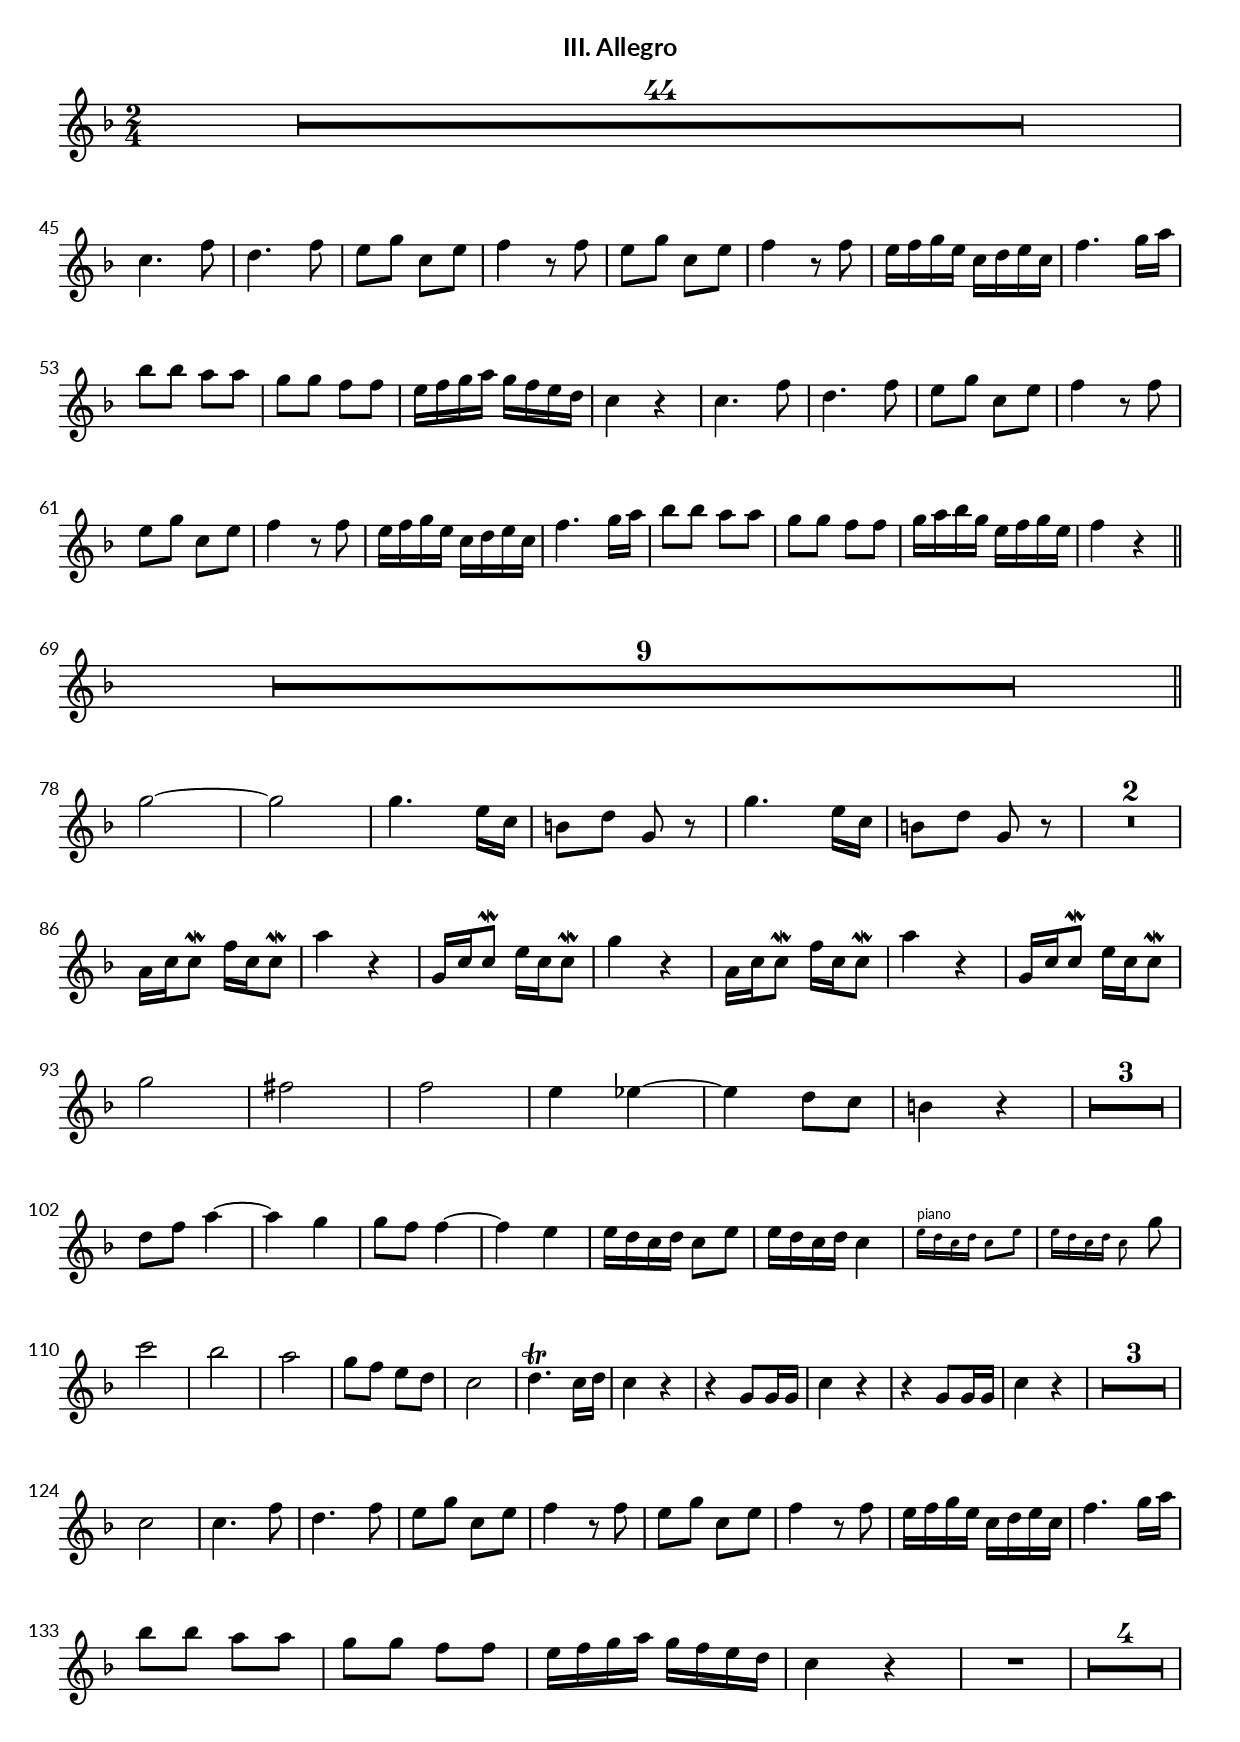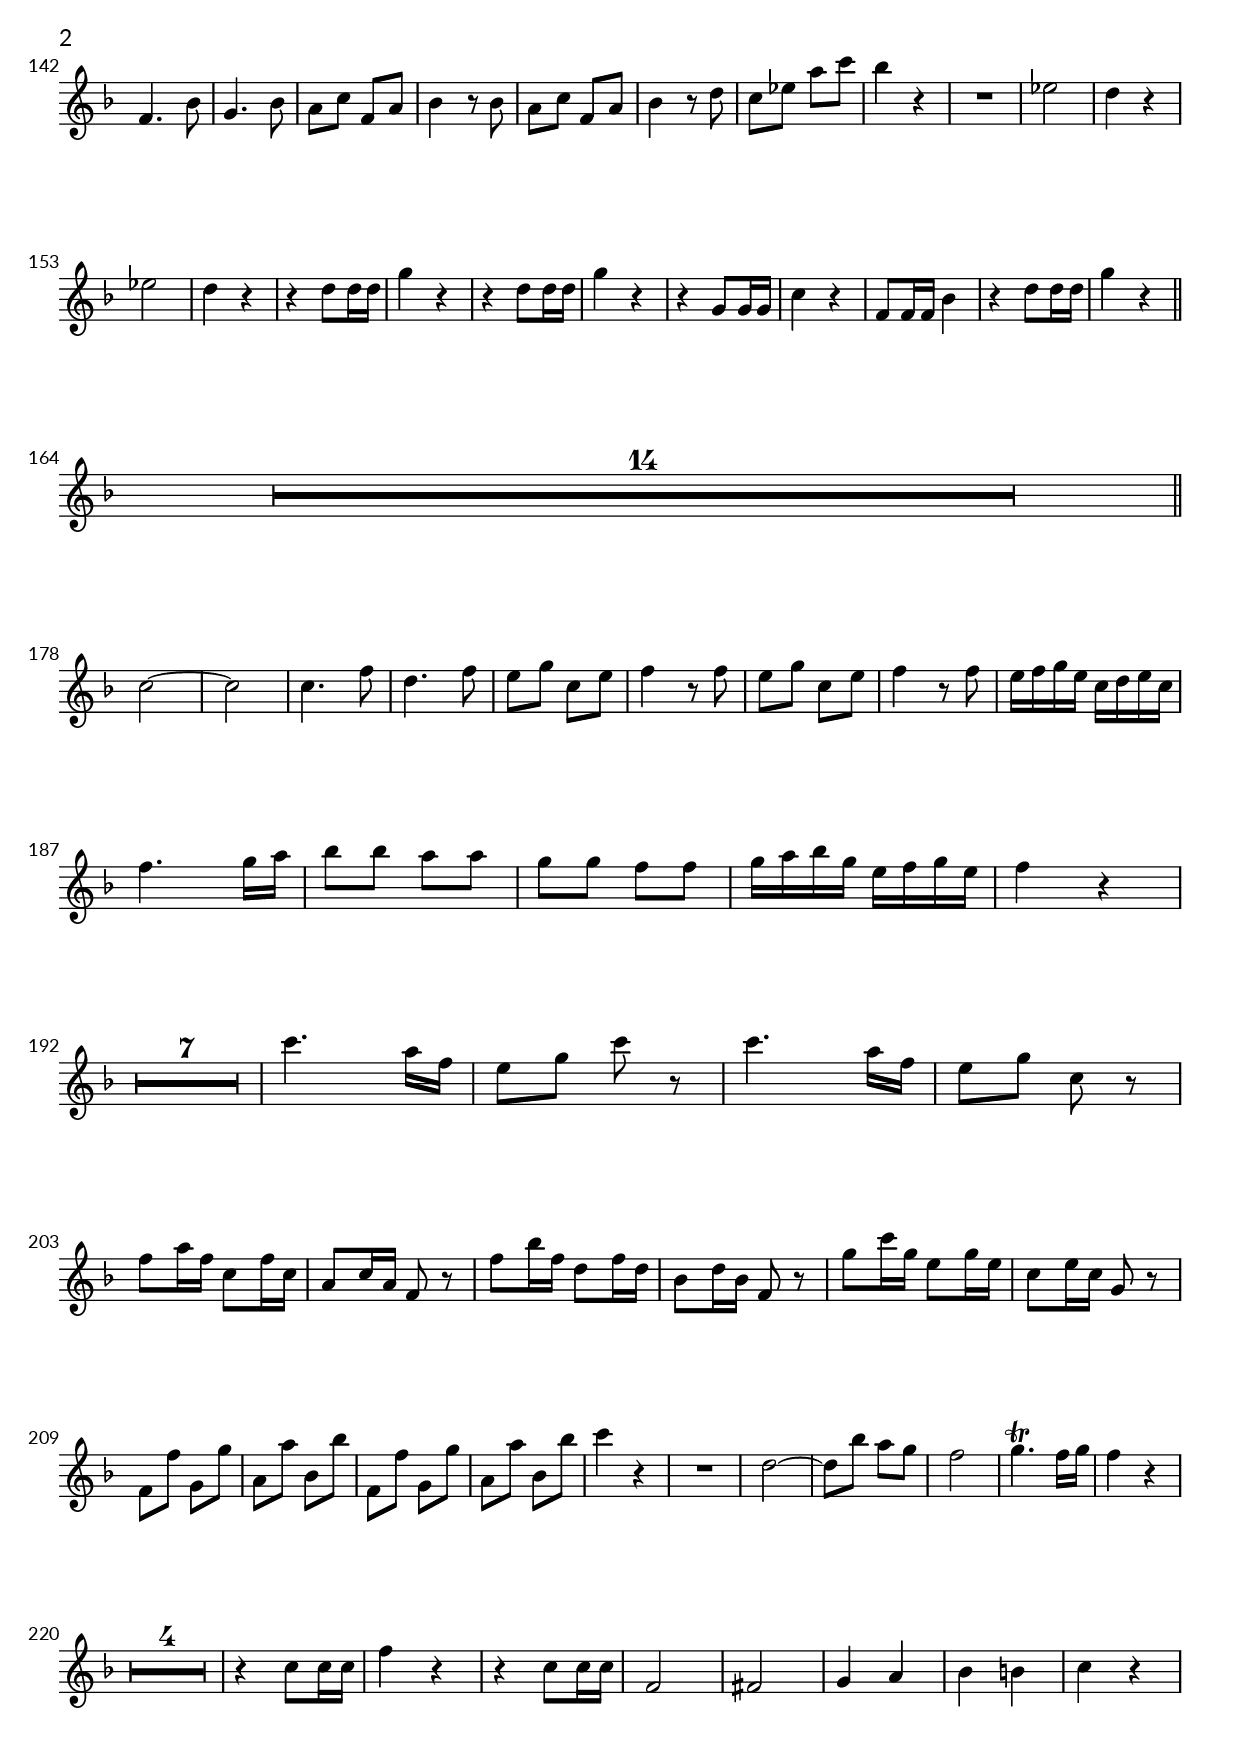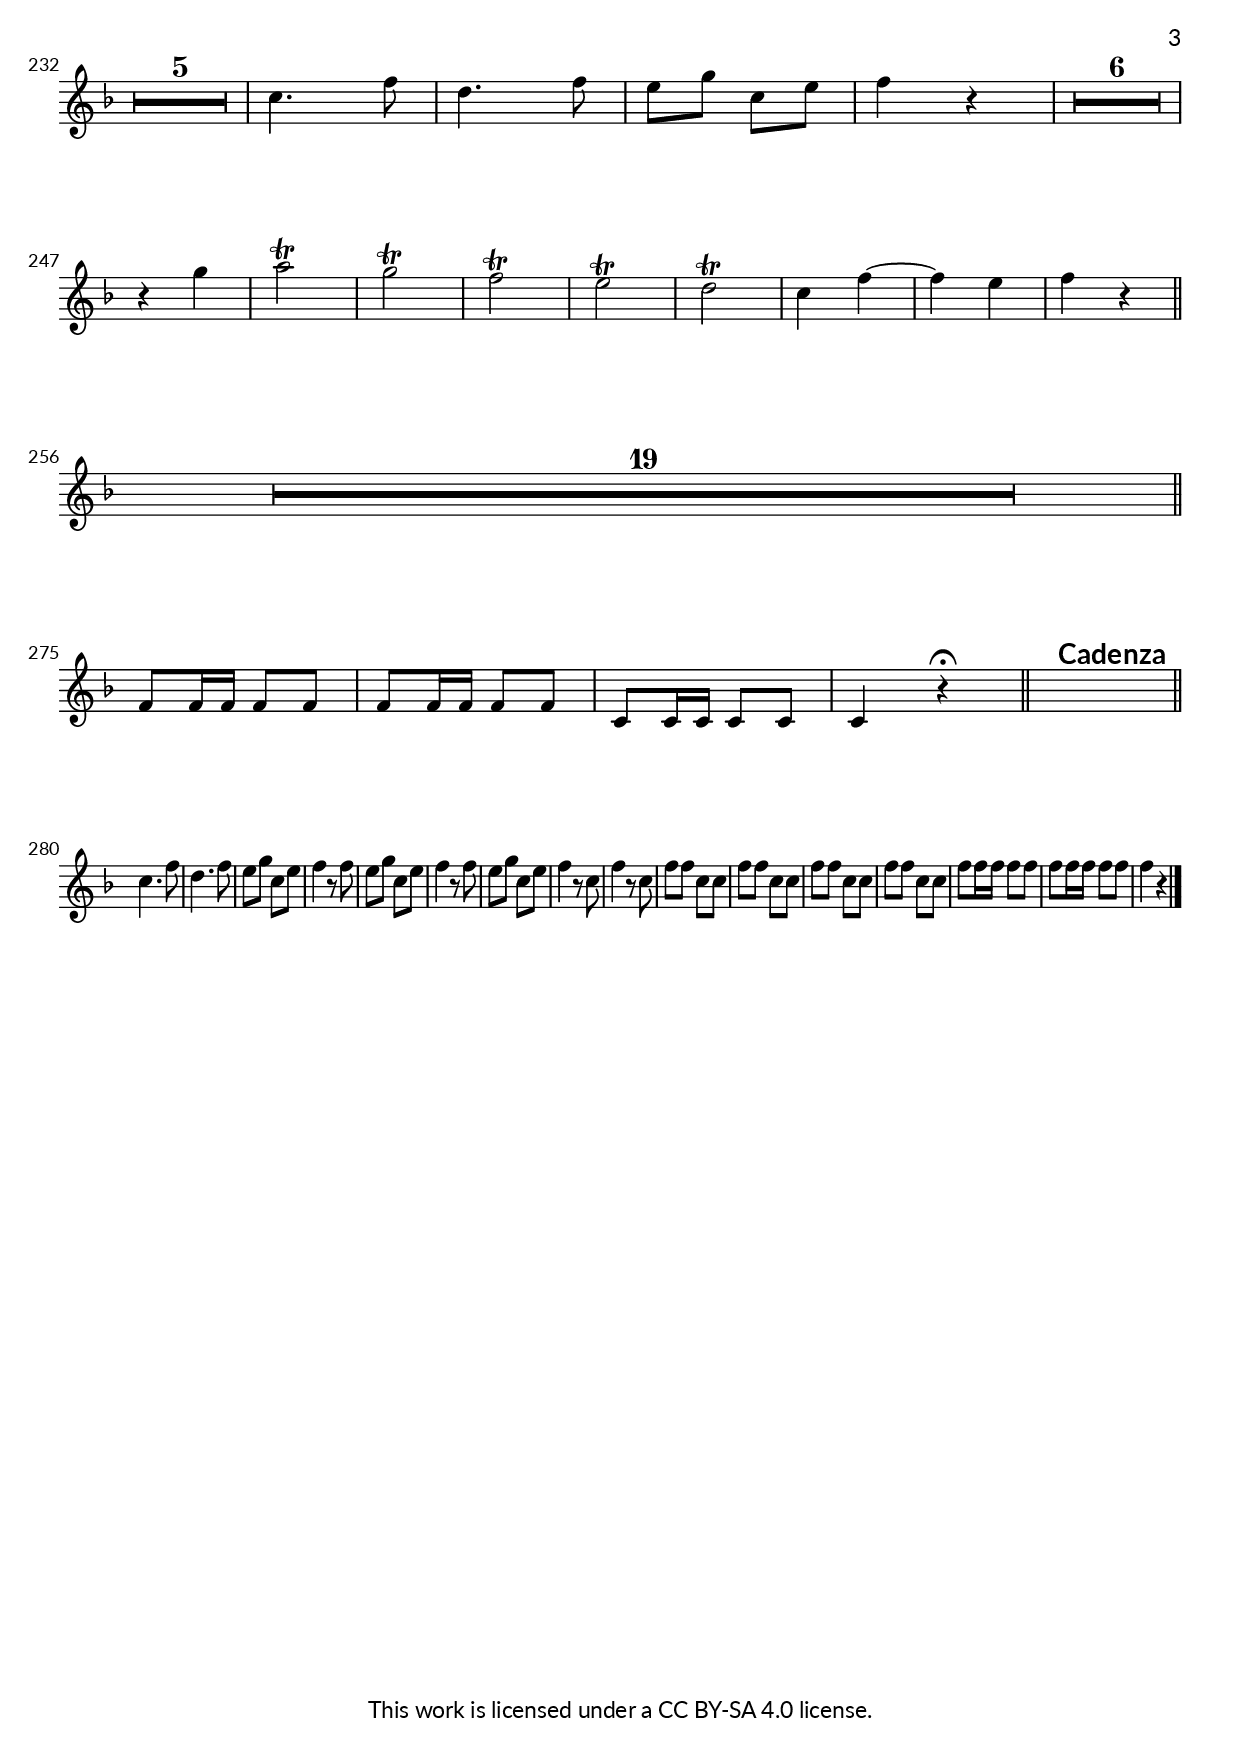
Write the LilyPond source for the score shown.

\version "2.18.2"
\language "english"

\book {
  \paper {
    indent = 0\mm
    scoreTitleMarkup = \markup {
      \fill-line {
        \null
        \fontsize #4 \bold \fromproperty #'header:piece
        \fromproperty #'header:composer
      }
    }
    fonts = #
  (make-pango-font-tree
   "Lato"
   "Lato"
   "Liberation Mono"
   (/ (* staff-height pt) 2.5))
  }
  \header {  
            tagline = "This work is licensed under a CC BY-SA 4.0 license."
            subtitle = "III. Allegro"
  }
  
  \score {
    \relative c'
    {
      \numericTimeSignature \time 2/4
      \compressFullBarRests \override MultiMeasureRest.expand-limit = #2
      \key f \major
      R2*44 \break
      c'4. f8 d4. f8 e g c, e f4 r8 f e g c, e f4 r8 f e16 f g e c d e c f4. g16 a \break
      bf8 bf a a g g f f e16 f g a g f e d c4 r
      c4. f8 d4. f8 e g c, e f4 r8 f e g c, e f4 r8 f e16 f g e c d e c f4. g16 a
      bf8 bf a a g g f f g16 a bf g e f g e f4 r \bar "||" 
      \break R2*9 \bar "||" \break 
      
      g2 ~ g g4. e16 c b8 d g, r g'4. e16 c b8 d g, r 
      R2*2 \break
      a16 c c8\mordent f16 c c8\mordent a'4 r g,16 c c8\mordent e16 c c8\mordent g'4 r
      a,16 c c8\mordent f16 c c8\mordent a'4 r g,16 c c8\mordent e16 c c8\mordent \break 
      g'2 fs f e4 ef ~ ef d8 c b4 r 
      R2*3 \break
      d8 f a4 ~ a g g8 f f4 ~ f e e16 d c d c8 e e16 d c d c4
      \new CueVoice {e16^"piano" d c d c8 e e16 d c d c8} g' c2 bf a g8 f e d
      c2 d4.\trill c16 d c4 r r g8 g16 g c4 r r g8 g16 g c4 r
      R2*3 \break c2 
      c4. f8 d4. f8 e g c, e f4 r8 f e g c, e f4 r8 f e16 f g e c d e c f4. g16 a \break
      bf8 bf a a g g f f e16 f g a g f e d c4 r
      R2 R2*4 \pageBreak
      f,4. bf8 g4. bf8 a c f, a bf4 r8 bf a c f, a bf4 r8 d c ef a c bf4 r
      R2 ef, d4 r ef2 d4 r r d8 d16 d g4 r r d8 d16 d g4 r
      r g,8 g16 g c4 r f,8 f16 f bf4 r d8 d16 d g4 r \bar "||"
      \break R2*14 \break \bar "||"
      
      c,2 ~ c2  
      c4. f8 d4. f8 e g c, e f4 r8 f e g c, e f4 r8 f e16 f g e c d e c \break
      f4. g16 a bf8 bf a a g g f f g16 a bf g e f g e f4 r \break
      
      R2*7
      c'4. a16 f e8 g c r \noBreak c4. a16 f e8 g c, r \break
      f a16 f c8 f16 c a8 c16 a f8 r 
      f' bf16 f d8 f16 d bf8 d16 bf f8 r
      g' c16 g e8 g16 e c8 e16 c g8 r \break
      f f' g, g' a, a' bf, bf' f, f' g, g' a, a' bf, bf' c4 r
      R2 d,2 ~ d8 bf' a g f2 g4.\trill f16 g f4 r \break
      R2*4 
      r4 c8 c16 c f4 r r c8 c16 c f,2 fs g4 a bf b c r
      \pageBreak
      
      R2*5
      c4. f8 d4. f8 e g c, e f4 r4
      R2*6 \break
      r4 g a2\trill g\trill f\trill e\trill d\trill c4 f ~ f e f r \bar "||"
      \break R2*19 \bar "||" \break
      
      f,8 f16 f f8 f f8 f16 f f8 f c8 c16 c c8 c c4 r\fermata
      \bar "||" s2^\markup {\bold \fontsize #2 Cadenza} \bar "||" \break
      c'4. f8 d4. f8 e g c, e f4 r8 f e g c, e f4 r8 f e g c, e f4 r8 c
      f4 r8 c f f c c f f c c f f c c f f c c
      f f16 f f8 f f f16 f f8 f f4 r \bar "|."
     
    }
  }
}